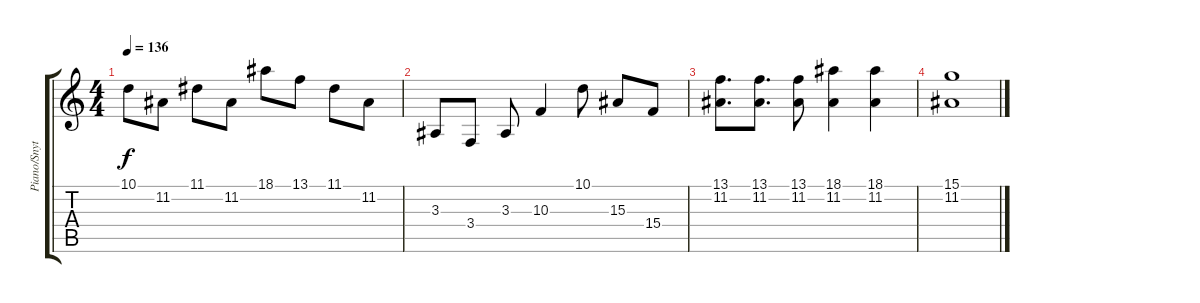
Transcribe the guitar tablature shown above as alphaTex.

\track ("Piano/Snyth" "Piano/Snyt") {instrument electricgrandpiano}
\staff {score tabs}
\tuning (E4 B3 G3 D3 A2 E2) {hide}
\ts (4 4)
\tempo 136
\clef g2
\ks c
10.1.8{dy f} 11.2.8 11.1.8 11.2.8 18.1.8 13.1.8 11.1.8 11.2.8 |
3.3.8 3.4.8 3.3.8 10.3.4 10.1.8 15.3.8 15.4.8 |
(13.1 11.2).8{d} (13.1 11.2).8{d} (13.1 11.2).8 (18.1 11.2).4 (18.1 11.2).4 |
(15.1 11.2).1
